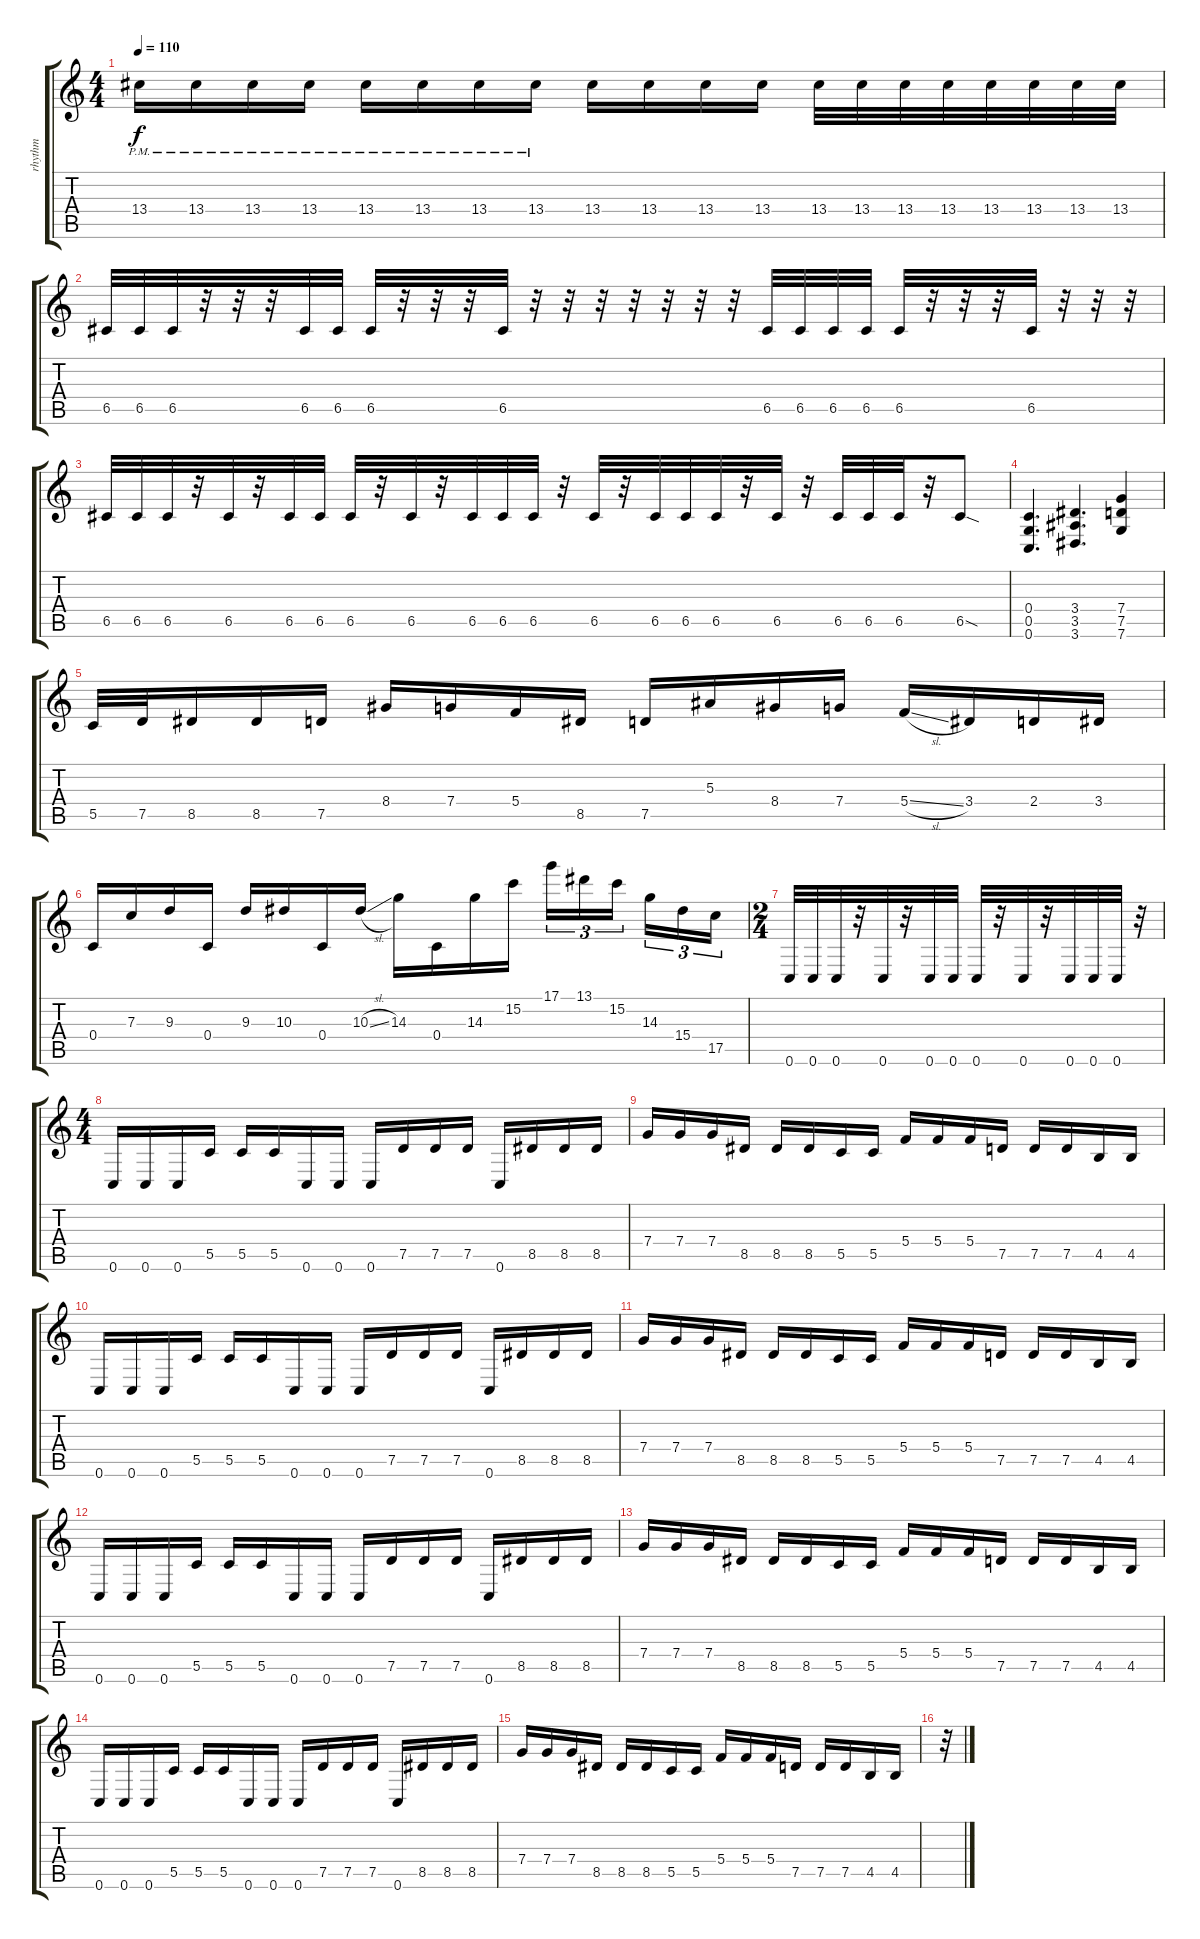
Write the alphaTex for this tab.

\track ("rhythm" "rhythm") {instrument overdrivenguitar}
\staff {score tabs}
\tuning (D4 A3 F3 C3 G2 C2) {hide}
\ts (4 4)
\tempo 110
\clef g2
\ks c
13.4{pm}.16{dy f} 13.4{pm}.16 13.4{pm}.16 13.4{pm}.16 13.4{pm}.16 13.4{pm}.16 13.4{pm}.16 13.4{pm}.16 13.4.16 13.4.16 13.4.16 13.4.16 13.4.32 13.4.32 13.4.32 13.4.32 13.4.32 13.4.32 13.4.32 13.4.32 |
6.5.32 6.5.32 6.5.32 r.32 r.32 r.32 6.5.32 6.5.32 6.5.32 r.32 r.32 r.32 6.5.32 r.32 r.32 r.32 r.32 r.32 r.32 r.32 6.5.32 6.5.32 6.5.32 6.5.32 6.5.32 r.32 r.32 r.32 6.5.32 r.32 r.32 r.32 |
6.5.32 6.5.32 6.5.32 r.32 6.5.32 r.32 6.5.32 6.5.32 6.5.32 r.32 6.5.32 r.32 6.5.32 6.5.32 6.5.32 r.32 6.5.32 r.32 6.5.32 6.5.32 6.5.32 r.32 6.5.32 r.32 6.5.32 6.5.32 6.5.32 r.32 6.5{sod}.8 |
(0.4 0.5 0.6).4{d} (3.4 3.5 3.6).4{d} (7.4 7.5 7.6).4 |
5.5.32 7.5.32 8.5.16 8.5.16 7.5.16 8.4.16 7.4.16 5.4.16 8.5.16 7.5.16 5.3.16 8.4.16 7.4.16 5.4{sl}.16 3.4.16 2.4.16 3.4.16 |
0.4.16 7.3.16 9.3.16 0.4.16 9.3.16 10.3.16 0.4.16 10.3{sl}.16 14.3.16 0.4.16 14.3.16 15.2.16 17.1.16{tu (3 2)} 13.1.16{tu (3 2)} 15.2.16{tu (3 2) beam splitsecondary} 14.3.16{tu (3 2)} 15.4.16{tu (3 2)} 17.5.16{tu (3 2)} |
\ts (2 4)
0.6.32 0.6.32 0.6.32 r.32 0.6.32 r.32 0.6.32 0.6.32 0.6.32 r.32 0.6.32 r.32 0.6.32 0.6.32 0.6.32 r.32 |
\ts (4 4)
0.6.16 0.6.16 0.6.16 5.5.16 5.5.16 5.5.16 0.6.16 0.6.16 0.6.16 7.5.16 7.5.16 7.5.16 0.6.16 8.5.16 8.5.16 8.5.16 |
7.4.16 7.4.16 7.4.16 8.5.16 8.5.16 8.5.16 5.5.16 5.5.16 5.4.16 5.4.16 5.4.16 7.5.16 7.5.16 7.5.16 4.5.16 4.5.16 |
0.6.16 0.6.16 0.6.16 5.5.16 5.5.16 5.5.16 0.6.16 0.6.16 0.6.16 7.5.16 7.5.16 7.5.16 0.6.16 8.5.16 8.5.16 8.5.16 |
7.4.16 7.4.16 7.4.16 8.5.16 8.5.16 8.5.16 5.5.16 5.5.16 5.4.16 5.4.16 5.4.16 7.5.16 7.5.16 7.5.16 4.5.16 4.5.16 |
0.6.16 0.6.16 0.6.16 5.5.16 5.5.16 5.5.16 0.6.16 0.6.16 0.6.16 7.5.16 7.5.16 7.5.16 0.6.16 8.5.16 8.5.16 8.5.16 |
7.4.16 7.4.16 7.4.16 8.5.16 8.5.16 8.5.16 5.5.16 5.5.16 5.4.16 5.4.16 5.4.16 7.5.16 7.5.16 7.5.16 4.5.16 4.5.16 |
0.6.16 0.6.16 0.6.16 5.5.16 5.5.16 5.5.16 0.6.16 0.6.16 0.6.16 7.5.16 7.5.16 7.5.16 0.6.16 8.5.16 8.5.16 8.5.16 |
7.4.16 7.4.16 7.4.16 8.5.16 8.5.16 8.5.16 5.5.16 5.5.16 5.4.16 5.4.16 5.4.16 7.5.16 7.5.16 7.5.16 4.5.16 4.5.16 |
r.32
